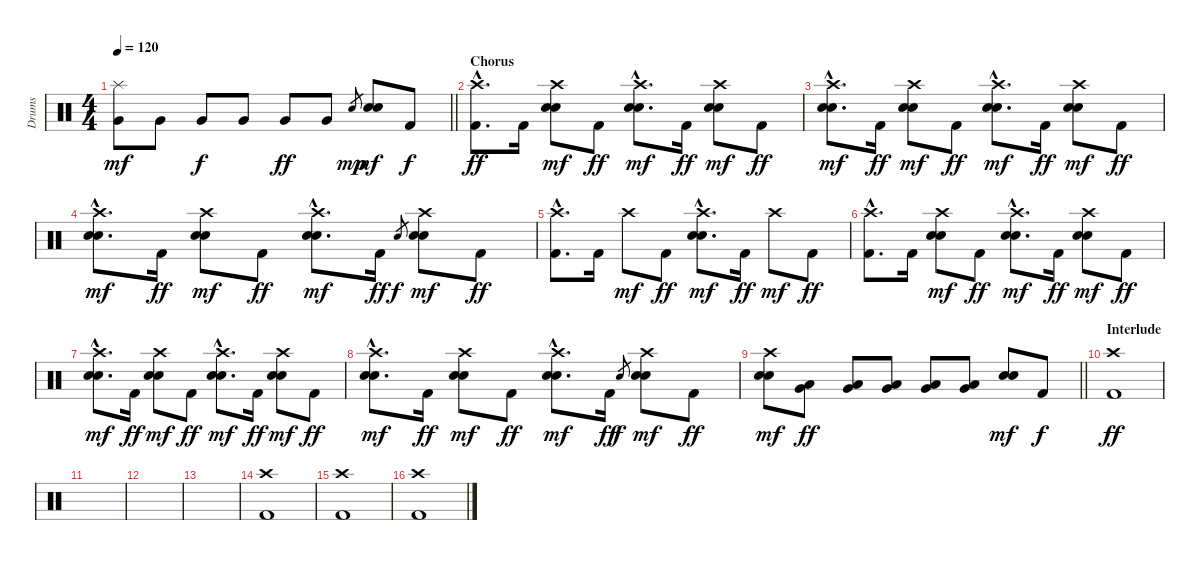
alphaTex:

\track ("Drums" "Drums") {instrument percussion}
\staff {score}
\articulation defaults
\ts (4 4)
\tempo 120
\clef neutral
\barLineRight lightlight
\ks c
("Splash (hit)" "Very Low Tom (hit)").8{dy mf} "Very Low Tom (hit)".8 "Very Low Tom (hit)".8{dy f} "Very Low Tom (hit)".8 "Very Low Tom (hit)".8{dy ff} "Very Low Tom (hit)".8 "Snare (hit) 2".8{gr dy mp} ("Electric Snare (hit)" "Snare (hit) 2").8{dy mf} "Kick (hit) 2".8{dy f} |
\section ("" "Chorus")
("Crash high (hit)"{hac} "Kick (hit) 2"{hac}).8{d dy ff} "Kick (hit) 2".16 ("Crash high (hit)" "Electric Snare (hit)" "Snare (hit) 2").8{dy mf} "Kick (hit) 2".8{dy ff} ("Crash high (hit)"{hac} "Electric Snare (hit)"{hac} "Snare (hit) 2"{hac}).8{d dy mf} "Kick (hit) 2".16{dy ff} ("Crash high (hit)" "Electric Snare (hit)" "Snare (hit) 2").8{dy mf} "Kick (hit) 2".8{dy ff} |
("Crash high (hit)"{hac} "Electric Snare (hit)"{hac} "Snare (hit) 2"{hac}).8{d dy mf} "Kick (hit) 2".16{dy ff} ("Crash high (hit)" "Electric Snare (hit)" "Snare (hit) 2").8{dy mf} "Kick (hit) 2".8{dy ff} ("Crash high (hit)"{hac} "Electric Snare (hit)"{hac} "Snare (hit) 2"{hac}).8{d dy mf} "Kick (hit) 2".16{dy ff} ("Crash high (hit)" "Electric Snare (hit)" "Snare (hit) 2").8{dy mf} "Kick (hit) 2".8{dy ff} |
("Crash high (hit)"{hac} "Electric Snare (hit)"{hac} "Snare (hit) 2"{hac}).8{d dy mf} "Kick (hit) 2".16{dy ff} ("Crash high (hit)" "Electric Snare (hit)" "Snare (hit) 2").8{dy mf} "Kick (hit) 2".8{dy ff} ("Crash high (hit)"{hac} "Electric Snare (hit)"{hac} "Snare (hit) 2"{hac}).8{d dy mf} "Kick (hit) 2".16{dy ff} "Snare (hit) 2".8{gr dy f} ("Crash high (hit)" "Electric Snare (hit)" "Snare (hit) 2").8{dy mf} "Kick (hit) 2".8{dy ff} |
("Crash high (hit)"{hac} "Kick (hit) 2"{hac}).8{d} "Kick (hit) 2".16 "Crash high (hit)".8{dy mf} "Kick (hit) 2".8{dy ff} ("Crash high (hit)"{hac} "Electric Snare (hit)"{hac} "Snare (hit) 2"{hac}).8{d dy mf} "Kick (hit) 2".16{dy ff} "Crash high (hit)".8{dy mf} "Kick (hit) 2".8{dy ff} |
("Crash high (hit)"{hac} "Kick (hit) 2"{hac}).8{d} "Kick (hit) 2".16 ("Crash high (hit)" "Electric Snare (hit)" "Snare (hit) 2").8{dy mf} "Kick (hit) 2".8{dy ff} ("Crash high (hit)"{hac} "Electric Snare (hit)"{hac} "Snare (hit) 2"{hac}).8{d dy mf} "Kick (hit) 2".16{dy ff} ("Crash high (hit)" "Electric Snare (hit)" "Snare (hit) 2").8{dy mf} "Kick (hit) 2".8{dy ff} |
("Crash high (hit)"{hac} "Electric Snare (hit)"{hac} "Snare (hit) 2"{hac}).8{d dy mf} "Kick (hit) 2".16{dy ff} ("Crash high (hit)" "Electric Snare (hit)" "Snare (hit) 2").8{dy mf} "Kick (hit) 2".8{dy ff} ("Crash high (hit)"{hac} "Electric Snare (hit)"{hac} "Snare (hit) 2"{hac}).8{d dy mf} "Kick (hit) 2".16{dy ff} ("Crash high (hit)" "Electric Snare (hit)" "Snare (hit) 2").8{dy mf} "Kick (hit) 2".8{dy ff} |
("Crash high (hit)"{hac} "Electric Snare (hit)"{hac} "Snare (hit) 2"{hac}).8{d dy mf} "Kick (hit) 2".16{dy ff} ("Crash high (hit)" "Electric Snare (hit)" "Snare (hit) 2").8{dy mf} "Kick (hit) 2".8{dy ff} ("Crash high (hit)"{hac} "Electric Snare (hit)"{hac} "Snare (hit) 2"{hac}).8{d dy mf} "Kick (hit) 2".16{dy ff} "Snare (hit) 2".8{gr dy f} ("Crash high (hit)" "Electric Snare (hit)" "Snare (hit) 2").8{dy mf} "Kick (hit) 2".8{dy ff} |
\barLineRight lightlight
("Crash high (hit)" "Electric Snare (hit)" "Snare (hit) 2").8{dy mf} ("Very Low Tom (hit)" "Low Tom (hit)").8{dy ff} ("Very Low Tom (hit)" "Low Tom (hit)").8 ("Very Low Tom (hit)" "Low Tom (hit)").8 ("Very Low Tom (hit)" "Low Tom (hit)").8 ("Very Low Tom (hit)" "Low Tom (hit)").8 ("Electric Snare (hit)" "Snare (hit) 2").8{dy mf} "Kick (hit) 2".8{dy f} |
\section ("" "Interlude")
("Crash high (hit)" "Kick (hit) 2").1{dy ff} |
|
|
|
("Crash high (hit)" "Kick (hit) 2").1 |
("Crash high (hit)" "Kick (hit) 2").1 |
("Crash high (hit)" "Kick (hit) 2").1
